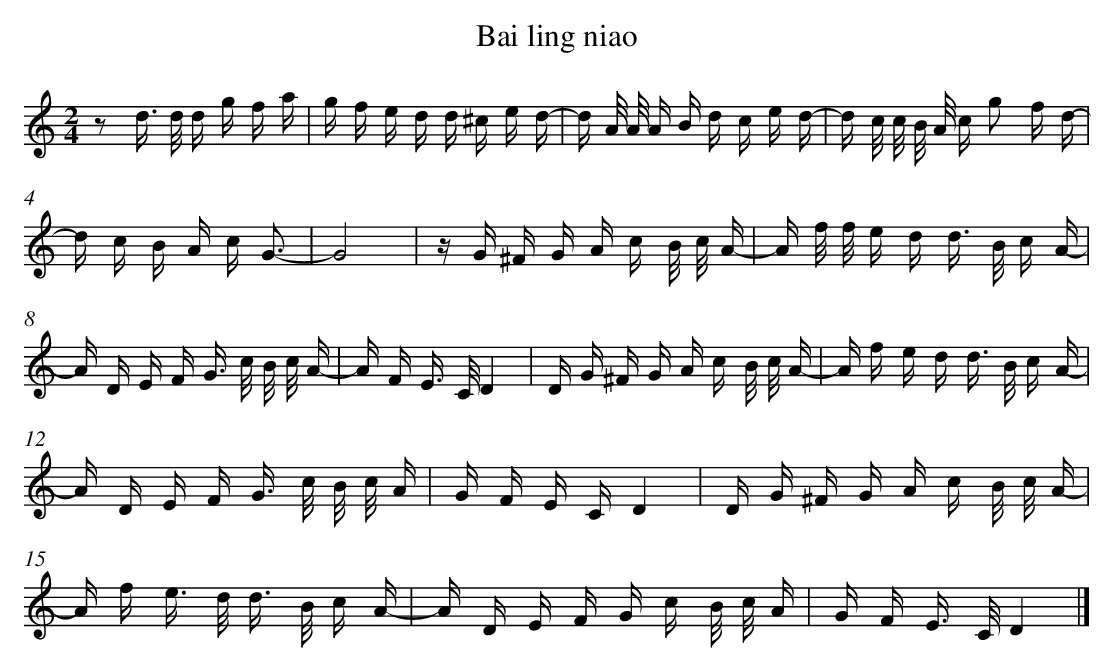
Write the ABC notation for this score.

X:1
T: Bai ling niao
L: 1/16
M: 2/4
K: C
z2 d> d d g f a [I:setbarnb 1]|
g f e d d ^c e d- |
d A/ A/ A B d c e d- |
d c/ c/ B/ A/ c g2 f d- |
d c B A c G3- |
G8 |
z G ^F G A c B/ c/ A- |
A f/ f/ e d d> B c A- |
A D E F G> c B/ c/ A- |
A F E> CD4 |
D G ^F G A c B/ c/ A- |
A f e d d> B c A- |
A D E F G> c B/ c/ A |
G F E CD4 |
D G ^F G A c B/ c/ A- |
A f e> d d> B c A- |
A D E F G c B/ c/ A |
G F E> CD4 |]
